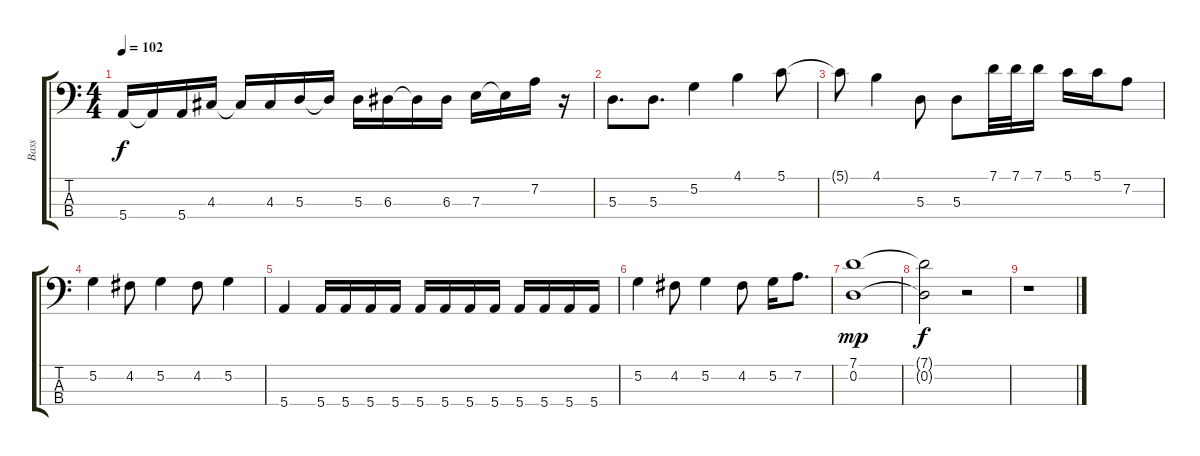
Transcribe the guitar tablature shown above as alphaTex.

\track ("Bass" "Bass") {instrument electricbasspick}
\staff {score tabs}
\tuning (G2 D2 A1 E1) {hide}
\ts (4 4)
\tempo 102
\clef f4
\ks c
5.4.16{dy f} 5.4{t}.16 5.4.16 4.3.16 4.3{t}.16 4.3.16 5.3.16 5.3{t}.16 5.3.16 6.3.16 6.3{t}.16 6.3.16 7.3.16 7.3{t}.16 7.2.16 r.16 |
5.3.8{d} 5.3.8{d} 5.2.4 4.1.4 5.1.8 |
5.1{t}.8 4.1.4 5.3.8 5.3.8 7.1.32 7.1.32 7.1.16 5.1.16 5.1.16 7.2.8 |
5.2.4 4.2.8 5.2.4 4.2.8 5.2.4 |
5.4.4 5.4.16 5.4.16 5.4.16 5.4.16 5.4.16 5.4.16 5.4.16 5.4.16 5.4.16 5.4.16 5.4.16 5.4.16 |
5.2.4 4.2.8 5.2.4 4.2.8 5.2.16 7.2.8{d} |
(7.1 0.2).1{dy mp} |
(7.1{t} 0.2{t}).2{dy f} r.2 |
r.1
